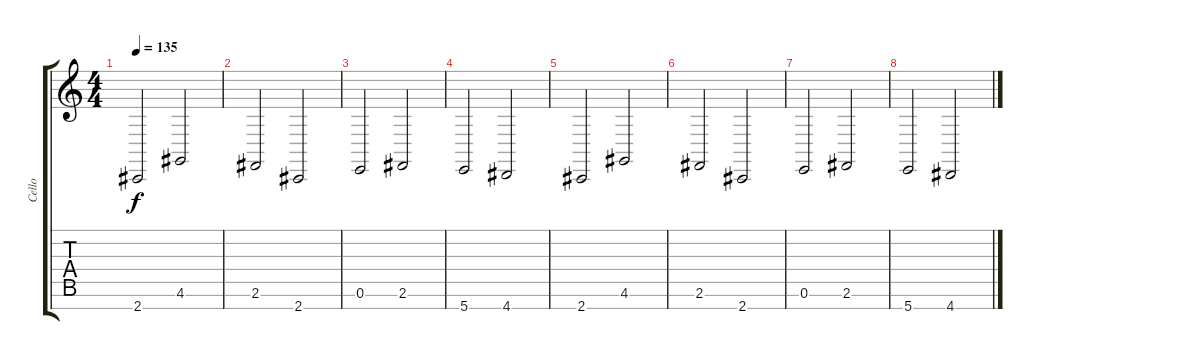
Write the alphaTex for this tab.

\track ("Cello" "Cello") {instrument cello}
\staff {score tabs}
\tuning (E4 B3 G3 D3 A2 E2 B1) {hide}
\ts (4 4)
\tempo 135
\clef g2
\ks c
2.7.2{dy f} 4.6.2 |
2.6.2 2.7.2 |
0.6.2 2.6.2 |
5.7.2 4.7.2 |
2.7.2 4.6.2 |
2.6.2 2.7.2 |
0.6.2 2.6.2 |
5.7.2 4.7.2
